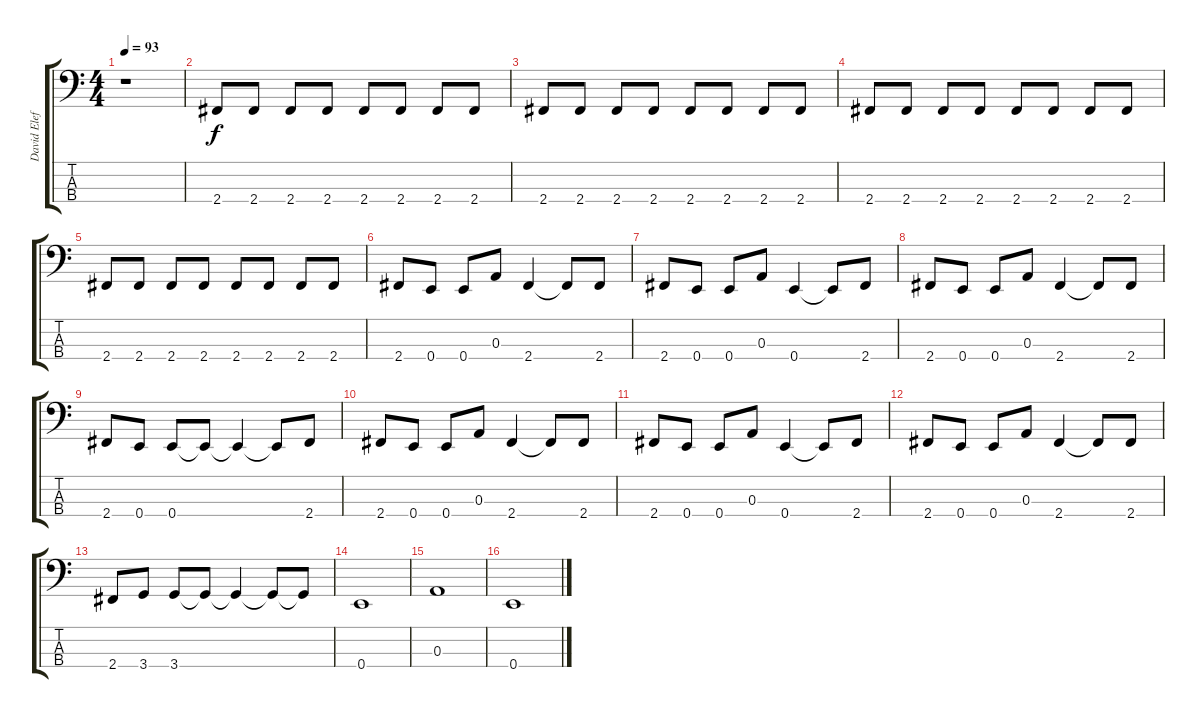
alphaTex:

\track ("David Eleffson" "David Elef") {instrument electricbasspick}
\staff {score tabs}
\tuning (G2 D2 A1 E1) {hide}
\ts (4 4)
\tempo 93
\clef f4
\ks c
r.1{dy f} |
2.4.8 2.4.8 2.4.8 2.4.8 2.4.8 2.4.8 2.4.8 2.4.8 |
2.4.8 2.4.8 2.4.8 2.4.8 2.4.8 2.4.8 2.4.8 2.4.8 |
2.4.8 2.4.8 2.4.8 2.4.8 2.4.8 2.4.8 2.4.8 2.4.8 |
2.4.8 2.4.8 2.4.8 2.4.8 2.4.8 2.4.8 2.4.8 2.4.8 |
2.4.8 0.4.8 0.4.8 0.3.8 2.4.4 2.4{t}.8 2.4.8 |
2.4.8 0.4.8 0.4.8 0.3.8 0.4.4 0.4{t}.8 2.4.8 |
2.4.8 0.4.8 0.4.8 0.3.8 2.4.4 2.4{t}.8 2.4.8 |
2.4.8 0.4.8 0.4.8 0.4{t}.8 0.4{t}.4 0.4{t}.8 2.4.8 |
2.4.8 0.4.8 0.4.8 0.3.8 2.4.4 2.4{t}.8 2.4.8 |
2.4.8 0.4.8 0.4.8 0.3.8 0.4.4 0.4{t}.8 2.4.8 |
2.4.8 0.4.8 0.4.8 0.3.8 2.4.4 2.4{t}.8 2.4.8 |
2.4.8 3.4.8 3.4.8 3.4{t}.8 3.4{t}.4 3.4{t}.8 3.4{t}.8 |
0.4.1 |
0.3.1 |
0.4.1
